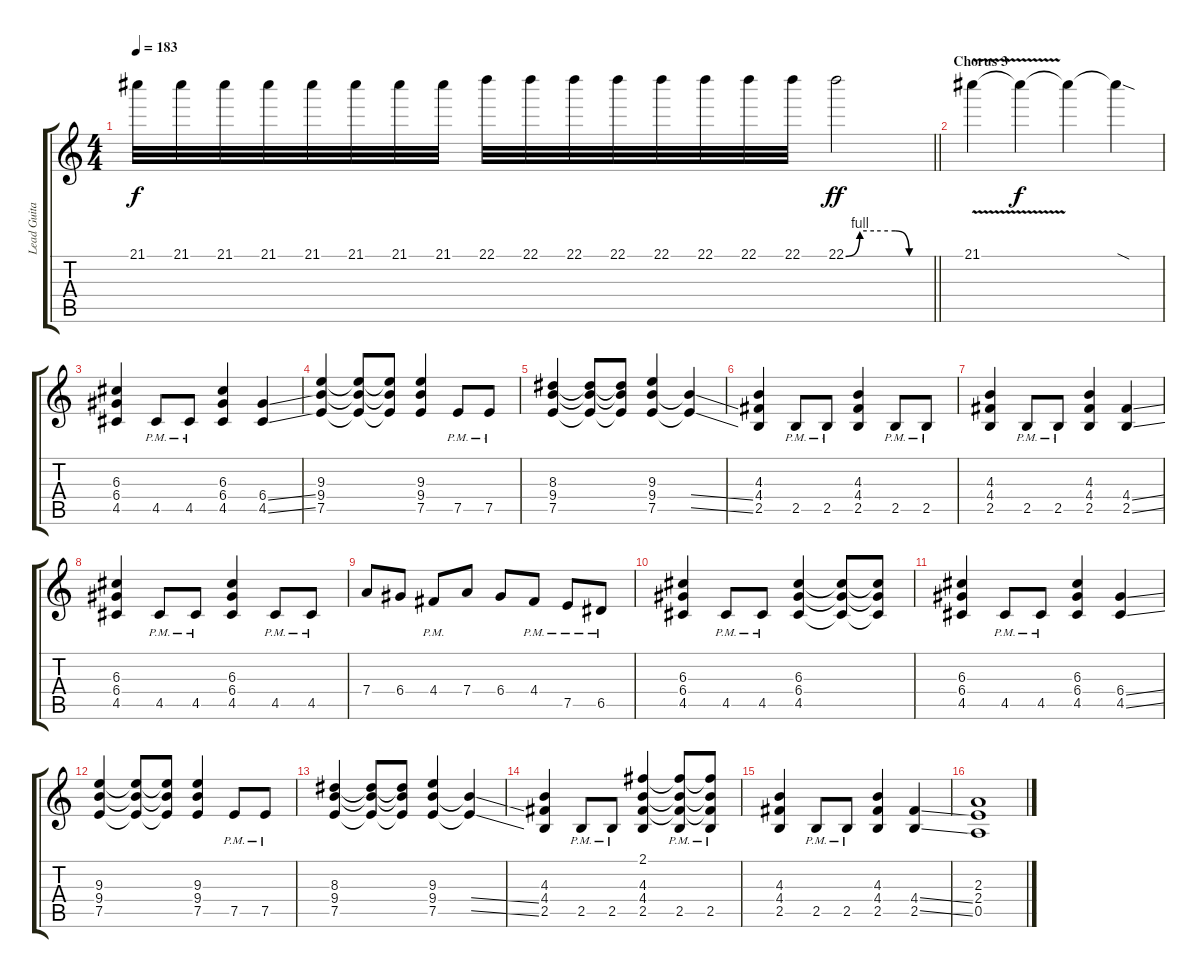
\track ("Lead Guitar/Solo" "Lead Guita") {instrument distortionguitar}
\staff {score tabs}
\tuning (E4 B3 G3 D3 A2 E2) {hide}
\ts (4 4)
\tempo 183
\clef g2
\barLineRight lightlight
\ks c
21.1.32{dy f} 21.1.32 21.1.32 21.1.32 21.1.32 21.1.32 21.1.32 21.1.32 22.1.32 22.1.32 22.1.32 22.1.32 22.1.32 22.1.32 22.1.32 22.1.32 22.1{be (custom 0 0 10 4 20 4 35 4 45 0 60 0)}.2{dy ff} |
\section ("" "Chorus 3")
21.1{v}.4 21.1{t}.4{dy f} 21.1{t}.4 21.1{sod t}.4 |
(6.3 6.4 4.5).4 4.5{pm}.8 4.5{pm}.8 (6.3 6.4 4.5).4 (6.4{ss} 4.5{ss}).4 |
(9.3 9.4 7.5).4 (9.3{t} 9.4{t} 7.5{t}).8 (9.3{t} 9.4{t} 7.5{t}).8 (9.3 9.4 7.5).4 7.5{pm}.8 7.5{pm}.8 |
(8.3 9.4 7.5).4 (8.3{t} 9.4{t} 7.5{t}).8 (8.3{t} 9.4{t} 7.5{t}).8 (9.3 9.4 7.5).4 (9.4{ss t} 7.5{ss t}).4 |
(4.3 4.4 2.5).4 2.5{pm}.8 2.5{pm}.8 (4.3 4.4 2.5).4 2.5{pm}.8 2.5{pm}.8 |
(4.3 4.4 2.5).4 2.5{pm}.8 2.5{pm}.8 (4.3 4.4 2.5).4 (4.4{ss} 2.5{ss}).4 |
(6.3 6.4 4.5).4 4.5{pm}.8 4.5{pm}.8 (6.3 6.4 4.5).4 4.5{pm}.8 4.5{pm}.8 |
7.4.8 6.4.8 4.4{pm}.8 7.4.8 6.4.8 4.4{pm}.8 7.5{pm}.8 6.5{pm}.8 |
(6.3 6.4 4.5).4 4.5{pm}.8 4.5{pm}.8 (6.3 6.4 4.5).4 (6.3{t} 6.4{t} 4.5{t}).8 (6.3{t} 6.4{t} 4.5{t}).8 |
(6.3 6.4 4.5).4 4.5{pm}.8 4.5{pm}.8 (6.3 6.4 4.5).4 (6.4{ss} 4.5{ss}).4 |
(9.3 9.4 7.5).4 (9.3{t} 9.4{t} 7.5{t}).8 (9.3{t} 9.4{t} 7.5{t}).8 (9.3 9.4 7.5).4 7.5{pm}.8 7.5{pm}.8 |
(8.3 9.4 7.5).4 (8.3{t} 9.4{t} 7.5{t}).8 (8.3{t} 9.4{t} 7.5{t}).8 (9.3 9.4 7.5).4 (9.4{ss t} 7.5{ss t}).4 |
(4.3 4.4 2.5).4 2.5{pm}.8 2.5{pm}.8 (2.1 4.3 4.4 2.5).4 (2.1{t} 4.3{t} 4.4{t} 2.5{pm}).8 (2.1{t} 4.3{t} 4.4{t} 2.5{pm}).8 |
(4.3 4.4 2.5).4 2.5{pm}.8 2.5{pm}.8 (4.3 4.4 2.5).4 (4.4{ss} 2.5{ss}).4 |
(2.3 2.4 0.5).1
